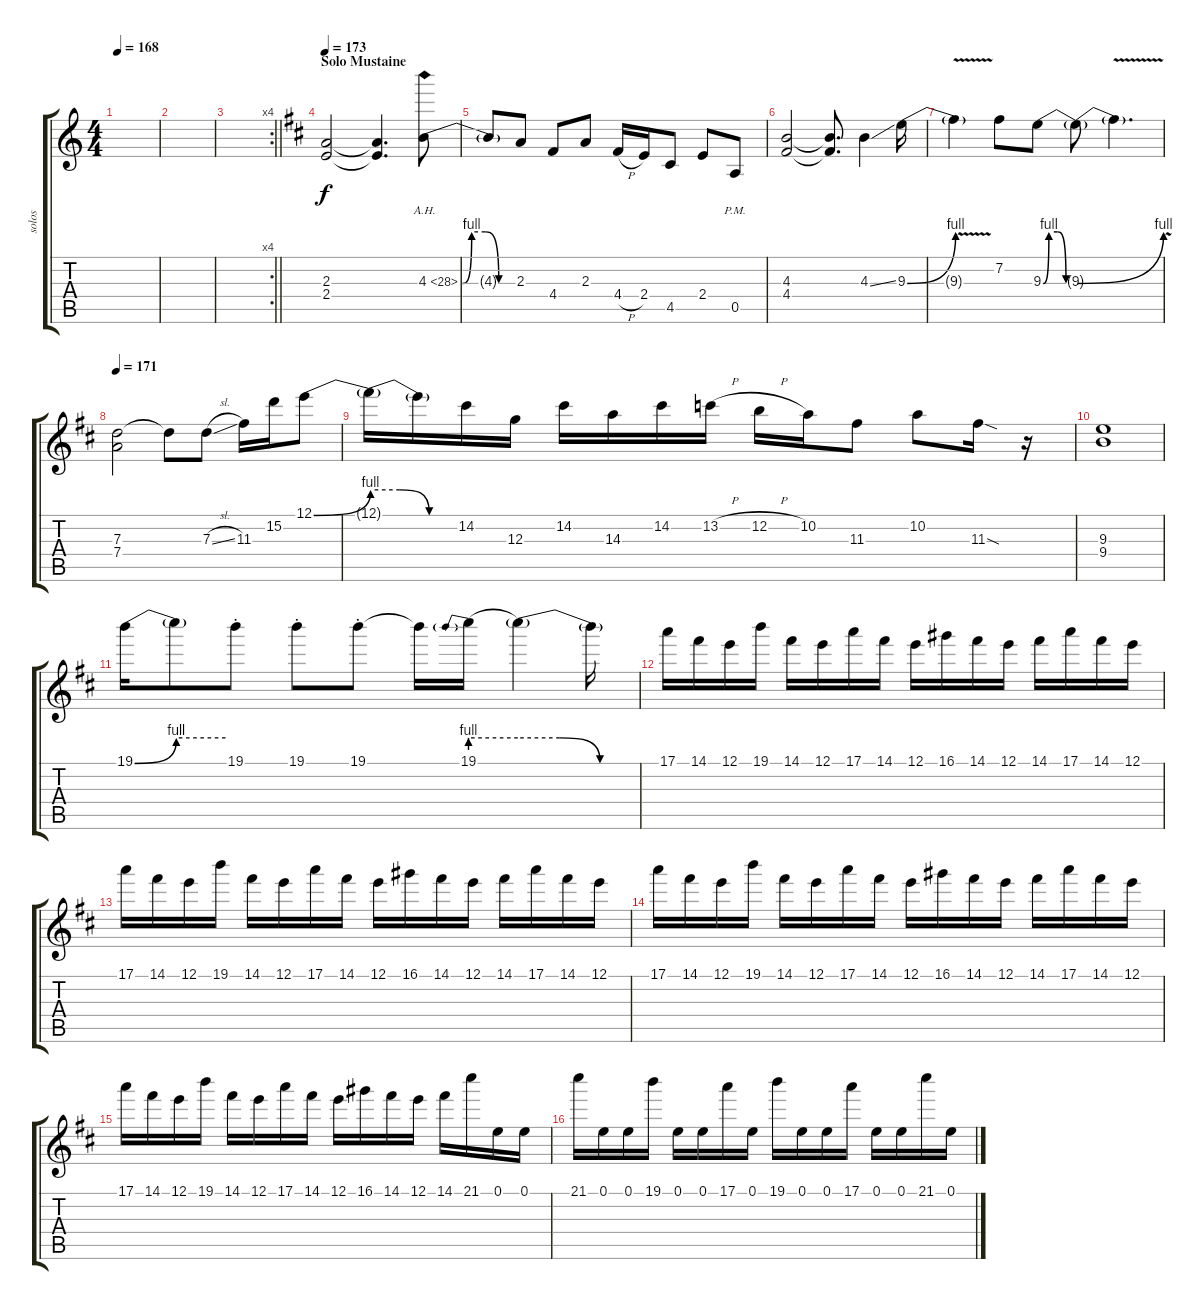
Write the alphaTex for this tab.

\track ("solos" "solos") {instrument distortionguitar}
\staff {score tabs}
\tuning (E4 B3 G3 D3 A2 E2) {hide}
\ts (4 4)
\tempo 168
\clef g2
\ks c
|
|
\rc 4
\barLineRight lightlight
|
\section ("" "Solo Mustaine")
\tempo 173
\ks d
(2.3 2.4).2 (2.3{t} 2.4{t}).4{d} 4.3{be (custom 0 0 10 4 25 4 40 0 60 0) ah 24}.8 |
4.3{t}.8 2.3.8 4.4.8 2.3.8 4.4{h}.16 2.4.16 4.5.8 2.4.8 0.5{pm}.8 |
(4.3 4.4).2 (4.3{t} 4.4{t}).8{d} 4.3{ss}.4 9.3{be (bend 0 0 60 4)}.16 |
9.3{v t}.4 7.2.8 9.3{be (custom 0 0 10 4 25 4 40 0 60 0)}.8 9.3{be (bend 0 0 60 4) t}.8 9.3{v t}.4{d} |
\tempo 171
(7.3 7.4).2 7.3{t}.8 7.3{sl}.8 11.3.16 15.2.16 12.1{be (bend 0 0 60 4)}.8 |
12.1{be (custom 0 4 20 4 40 0 60 0) t}.16 12.1{t}.16 14.2.16 12.3.16 14.2.16 14.3.16 14.2.16 13.2{h}.16 12.2{h}.16 10.2.16 11.3.8 10.2.8 11.3{sod}.16 r.16 |
(9.3 9.4).1 |
19.1{be (bend 0 0 60 4)}.16 19.1{be (hold 0 4 60 4) t}.8 19.1{st}.8 19.1{st}.8 19.1{st}.8 19.1{t}.16 19.1{be (prebend 0 4 60 4)}.16 19.1{be (custom 0 4 20 4 40 0 60 0) t}.4 19.1{t}.16 |
17.1.16 14.1.16 12.1.16 19.1.16 14.1.16 12.1.16 17.1.16 14.1.16 12.1.16 16.1.16 14.1.16 12.1.16 14.1.16 17.1.16 14.1.16 12.1.16 |
17.1.16 14.1.16 12.1.16 19.1.16 14.1.16 12.1.16 17.1.16 14.1.16 12.1.16 16.1.16 14.1.16 12.1.16 14.1.16 17.1.16 14.1.16 12.1.16 |
17.1.16 14.1.16 12.1.16 19.1.16 14.1.16 12.1.16 17.1.16 14.1.16 12.1.16 16.1.16 14.1.16 12.1.16 14.1.16 17.1.16 14.1.16 12.1.16 |
17.1.16 14.1.16 12.1.16 19.1.16 14.1.16 12.1.16 17.1.16 14.1.16 12.1.16 16.1.16 14.1.16 12.1.16 14.1.16 21.1.16 0.1.16 0.1.16 |
21.1.16 0.1.16 0.1.16 19.1.16 0.1.16 0.1.16 17.1.16 0.1.16 19.1.16 0.1.16 0.1.16 17.1.16 0.1.16 0.1.16 21.1.16 0.1.16
